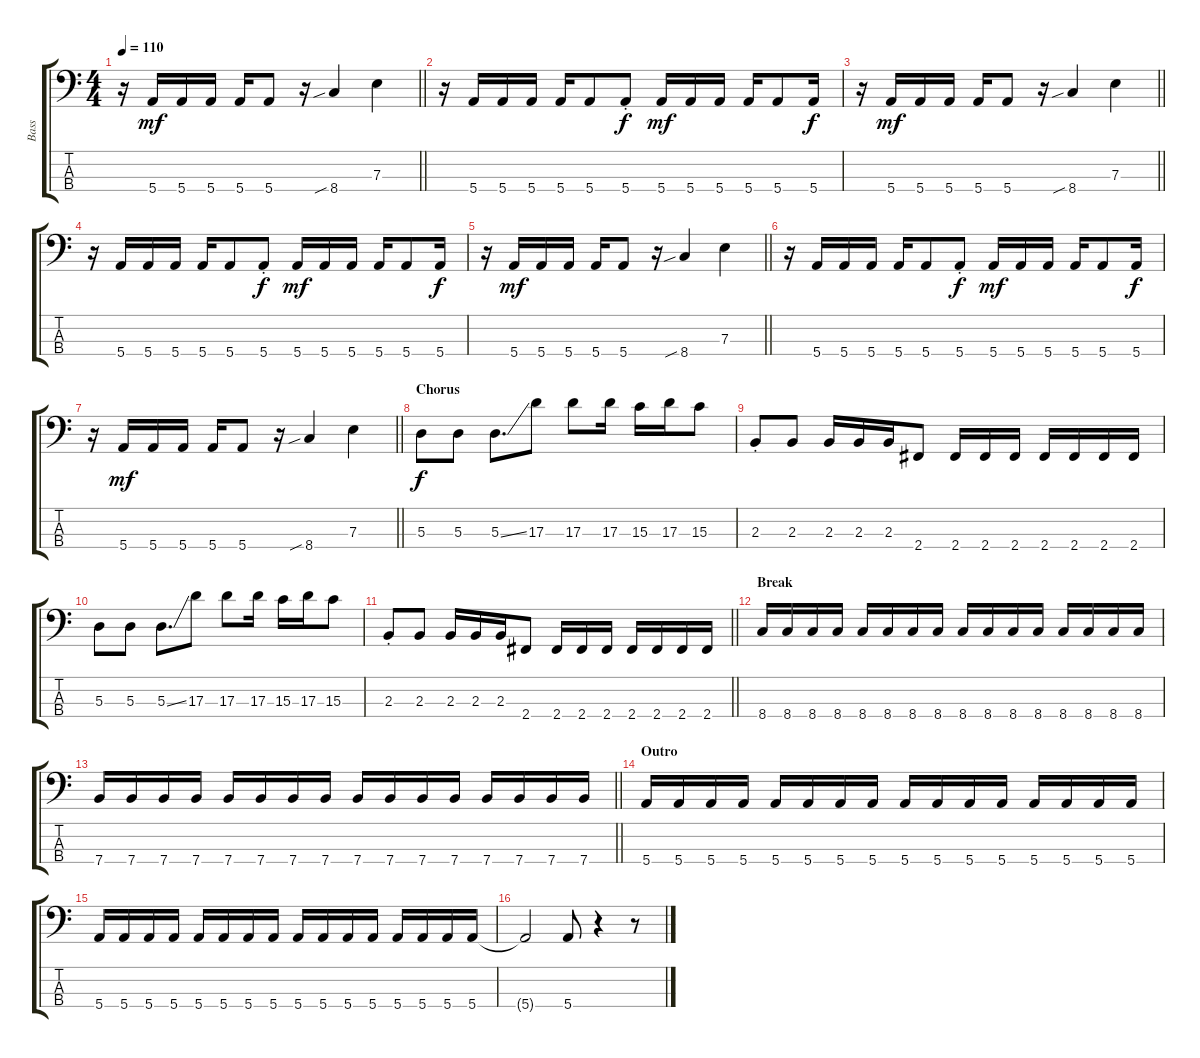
\track ("Bass" "Bass") {instrument electricbassfinger}
\staff {score tabs}
\tuning (G2 D2 A1 E1) {hide}
\ts (4 4)
\tempo 110
\clef f4
\barLineRight lightlight
\ks c
r.16{dy f} 5.4.16{dy mf} 5.4.16 5.4.16 5.4.16 5.4.8 r.16 8.4{sib}.4 7.3.4 |
r.16 5.4.16 5.4.16 5.4.16 5.4.16 5.4.8 5.4{st}.8{dy f} 5.4.16{dy mf} 5.4.16 5.4.16 5.4.16 5.4.8 5.4.16{dy f} |
\barLineRight lightlight
r.16 5.4.16{dy mf} 5.4.16 5.4.16 5.4.16 5.4.8 r.16 8.4{sib}.4 7.3.4 |
r.16 5.4.16 5.4.16 5.4.16 5.4.16 5.4.8 5.4{st}.8{dy f} 5.4.16{dy mf} 5.4.16 5.4.16 5.4.16 5.4.8 5.4.16{dy f} |
\barLineRight lightlight
r.16 5.4.16{dy mf} 5.4.16 5.4.16 5.4.16 5.4.8 r.16 8.4{sib}.4 7.3.4 |
r.16 5.4.16 5.4.16 5.4.16 5.4.16 5.4.8 5.4{st}.8{dy f} 5.4.16{dy mf} 5.4.16 5.4.16 5.4.16 5.4.8 5.4.16{dy f} |
\barLineRight lightlight
r.16 5.4.16{dy mf} 5.4.16 5.4.16 5.4.16 5.4.8 r.16 8.4{sib}.4 7.3.4 |
\section ("" "Chorus")
5.3.8{dy f} 5.3.8 5.3{ss}.8{d} 17.3.8 17.3.8 17.3.16 15.3.16 17.3.16 15.3.8 |
2.3{st}.8 2.3.8 2.3.16 2.3.16 2.3.16 2.4.8 2.4.16 2.4.16 2.4.16 2.4.16 2.4.16 2.4.16 2.4.16 |
5.3.8 5.3.8 5.3{ss}.8{d} 17.3.8 17.3.8 17.3.16 15.3.16 17.3.16 15.3.8 |
\barLineRight lightlight
2.3{st}.8 2.3.8 2.3.16 2.3.16 2.3.16 2.4.8 2.4.16 2.4.16 2.4.16 2.4.16 2.4.16 2.4.16 2.4.16 |
\section ("" "Break")
8.4.16 8.4.16 8.4.16 8.4.16 8.4.16 8.4.16 8.4.16 8.4.16 8.4.16 8.4.16 8.4.16 8.4.16 8.4.16 8.4.16 8.4.16 8.4.16 |
\barLineRight lightlight
7.4.16 7.4.16 7.4.16 7.4.16 7.4.16 7.4.16 7.4.16 7.4.16 7.4.16 7.4.16 7.4.16 7.4.16 7.4.16 7.4.16 7.4.16 7.4.16 |
\section ("" "Outro")
5.4.16 5.4.16 5.4.16 5.4.16 5.4.16 5.4.16 5.4.16 5.4.16 5.4.16 5.4.16 5.4.16 5.4.16 5.4.16 5.4.16 5.4.16 5.4.16 |
5.4.16 5.4.16 5.4.16 5.4.16 5.4.16 5.4.16 5.4.16 5.4.16 5.4.16 5.4.16 5.4.16 5.4.16 5.4.16 5.4.16 5.4.16 5.4.16 |
5.4{t}.2 5.4.8 r.4 r.8
